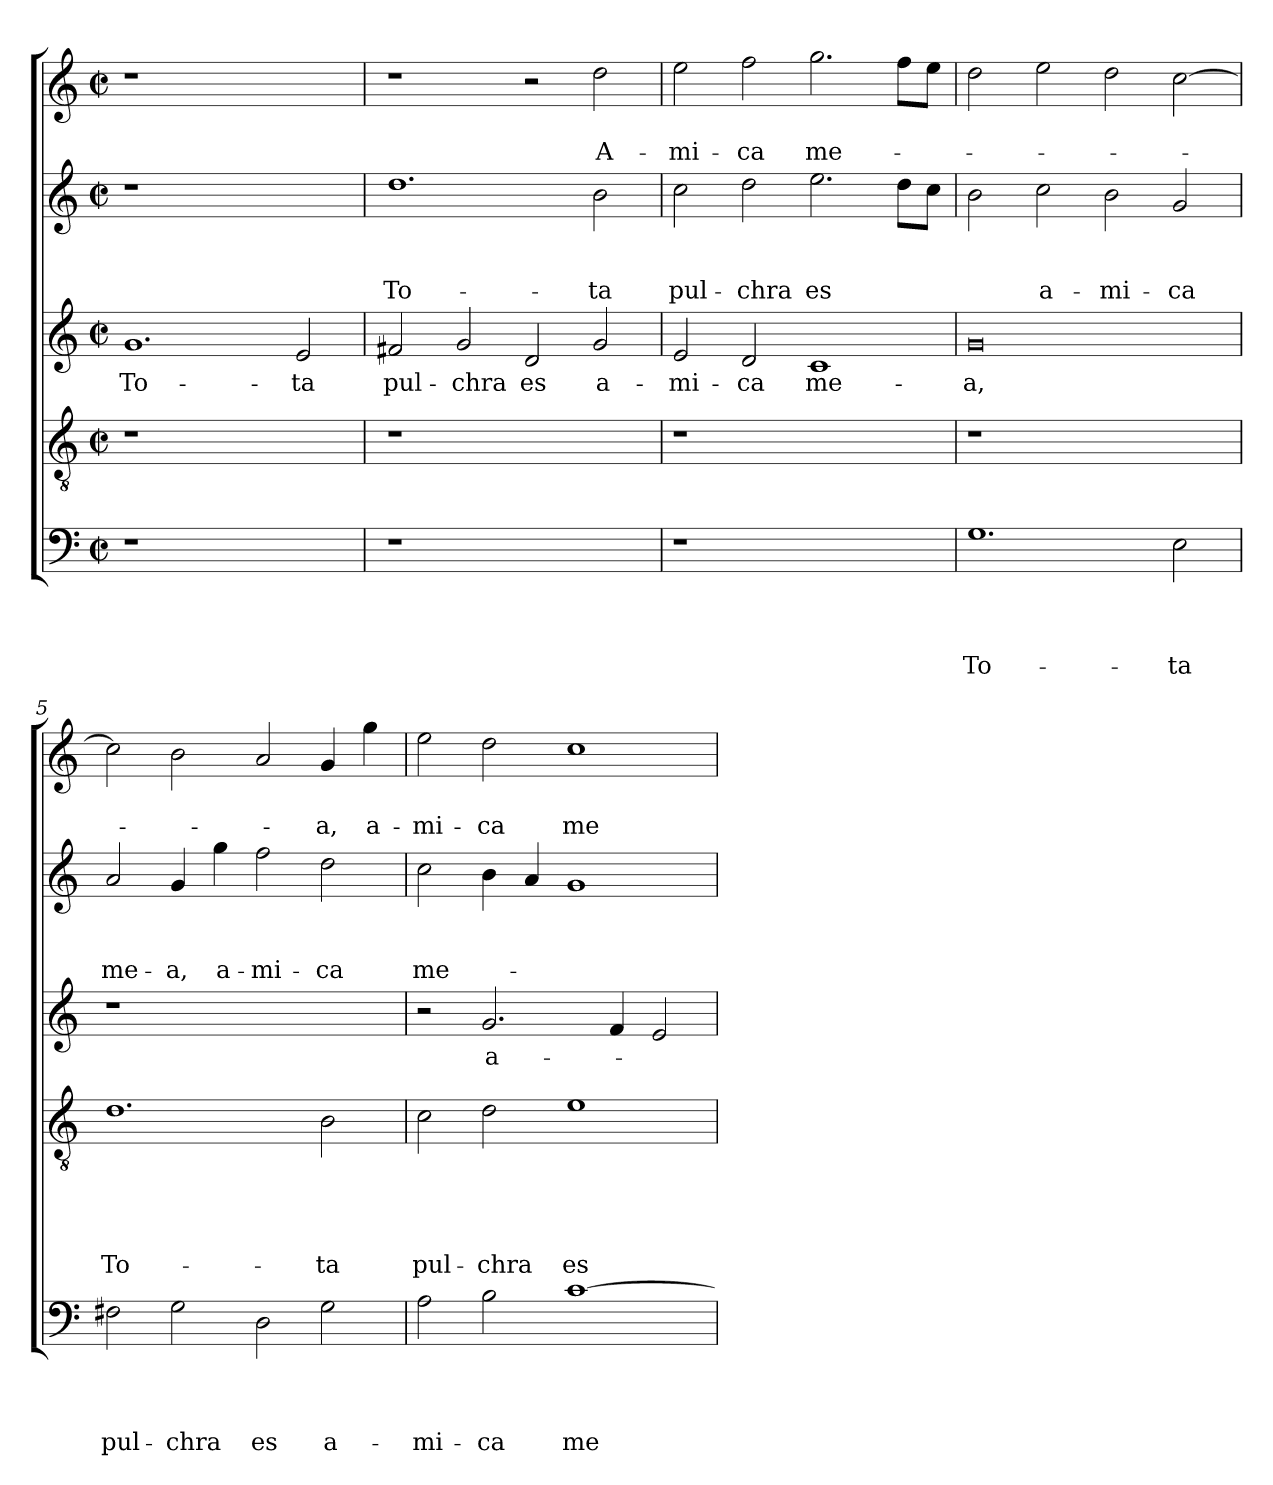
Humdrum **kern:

**kern	**text	**text	**text	**text	**kern	**text	**text	**text	**text	**text	**kern	**text	**kern	**text	**text	**text	**kern	**text	**text
*part5	*part5	*part5	*part5	*part5	*part4	*part4	*part4	*part4	*part4	*part4	*part3	*part3	*part2	*part2	*part2	*part2	*part1	*part1	*part1
*staff5	*staff5	*staff5	*staff5	*staff5	*staff4	*staff4	*staff4	*staff4	*staff4	*staff4	*staff3	*staff3	*staff2	*staff2	*staff2	*staff2	*staff1	*staff1	*staff1
*clefF4	*	*	*	*	*clefGv2	*	*	*	*	*	*clefG2	*	*clefG2	*	*	*	*clefG2	*	*
*k[]	*	*	*	*	*k[]	*	*	*	*	*	*k[]	*	*k[]	*	*	*	*k[]	*	*
*C:	*	*	*	*	*C:	*	*	*	*	*	*C:	*	*C:	*	*	*	*C:	*	*
*M2/2	*	*	*	*	*M2/2	*	*	*	*	*	*M2/2	*	*M2/2	*	*	*	*M2/2	*	*
*met(c|)	*	*	*	*	*met(c|)	*	*	*	*	*	*met(c|)	*	*met(c|)	*	*	*	*met(c|)	*	*
=1	=1	=1	=1	=1	=1	=1	=1	=1	=1	=1	=1	=1	=1	=1	=1	=1	=1	=1	=1
!	!	!	!	!	!	!	!	!	!	!	!	!LO:LY:b	!	!	!	!	!	!	!
1r	.	.	.	.	1r	.	.	.	.	.	1.g	To-	1r	.	.	.	1r	.	.
1ryy	.	.	.	.	1ryy	.	.	.	.	.	.	.	1ryy	.	.	.	1ryy	.	.
!	!	!	!	!	!	!	!	!	!	!	!	!LO:LY:b	!	!	!	!	!	!	!
.	.	.	.	.	.	.	.	.	.	.	2e/	-ta	.	.	.	.	.	.	.
=2	=2	=2	=2	=2	=2	=2	=2	=2	=2	=2	=2	=2	=2	=2	=2	=2	=2	=2	=2
!	!	!	!	!	!	!	!	!	!	!	!	!LO:LY:b	!	!	!	!LO:LY:b	!	!	!
1r	.	.	.	.	1r	.	.	.	.	.	2f#X/	pul-	1.dd	.	.	To-	1r	.	.
!	!	!	!	!	!	!	!	!	!	!	!	!LO:LY:b	!	!	!	!	!	!	!
.	.	.	.	.	.	.	.	.	.	.	2g/	-chra	.	.	.	.	.	.	.
!	!	!	!	!	!	!	!	!	!	!	!	!LO:LY:b	!	!	!	!	!	!	!
1ryy	.	.	.	.	1ryy	.	.	.	.	.	2d/	es	.	.	.	.	2r	.	.
!	!	!	!	!	!	!	!	!	!	!	!	!LO:LY:b	!	!	!	!LO:LY:b	!	!	!LO:LY:b
.	.	.	.	.	.	.	.	.	.	.	2g/	a-	2b\	.	.	-ta	2dd\	.	A-
=3	=3	=3	=3	=3	=3	=3	=3	=3	=3	=3	=3	=3	=3	=3	=3	=3	=3	=3	=3
!	!	!	!	!	!	!	!	!	!	!	!	!LO:LY:b	!	!	!	!LO:LY:b	!	!	!LO:LY:b
1r	.	.	.	.	1r	.	.	.	.	.	2e/	-mi-	2cc\	.	.	pul-	2ee\	.	-mi-
!	!	!	!	!	!	!	!	!	!	!	!	!LO:LY:b	!	!	!	!LO:LY:b	!	!	!LO:LY:b
.	.	.	.	.	.	.	.	.	.	.	2d/	-ca	2dd\	.	.	-chra	2ff\	.	-ca
!	!	!	!	!	!	!	!	!	!	!	!	!LO:LY:b	!	!	!	!LO:LY:b	!	!	!LO:LY:b
1ryy	.	.	.	.	1ryy	.	.	.	.	.	1c	me-	2.ee\	.	.	es	2.gg\	.	me-
.	.	.	.	.	.	.	.	.	.	.	.	.	8dd\L	.	.	.	8ff\L	.	.
.	.	.	.	.	.	.	.	.	.	.	.	.	8cc\J	.	.	.	8ee\J	.	.
=4	=4	=4	=4	=4	=4	=4	=4	=4	=4	=4	=4	=4	=4	=4	=4	=4	=4	=4	=4
!	!	!	!	!LO:LY:b	!	!	!	!	!	!	!	!LO:LY:b	!	!	!	!	!	!	!
1.G	.	.	.	To-	1r	.	.	.	.	.	0g	-a,	2b\	.	.	.	2dd\	.	.
!	!	!	!	!	!	!	!	!	!	!	!	!	!	!	!	!LO:LY:b	!	!	!
.	.	.	.	.	.	.	.	.	.	.	.	.	2cc\	.	.	a-	2ee\	.	.
!	!	!	!	!	!	!	!	!	!	!	!	!	!	!	!	!LO:LY:b	!	!	!
.	.	.	.	.	1ryy	.	.	.	.	.	.	.	2b\	.	.	-mi-	2dd\	.	.
!	!	!	!	!LO:LY:b	!	!	!	!	!	!	!	!	!	!	!	!LO:LY:b	!	!	!
2E\	.	.	.	-ta	.	.	.	.	.	.	.	.	2g/	.	.	-ca	[2cc\	.	.
=5	=5	=5	=5	=5	=5	=5	=5	=5	=5	=5	=5	=5	=5	=5	=5	=5	=5	=5	=5
!	!	!	!	!LO:LY:b	!	!	!	!	!	!LO:LY:b	!	!	!	!	!	!LO:LY:b	!	!	!
2F#X\	.	.	.	pul-	1.d	.	.	.	.	To-	1r	.	2a/	.	.	me-	2cc\]	.	.
!	!	!	!	!LO:LY:b	!	!	!	!	!	!	!	!	!	!	!	!LO:LY:b	!	!	!
2G\	.	.	.	-chra	.	.	.	.	.	.	.	.	4g/	.	.	-a,	2b\	.	.
!	!	!	!	!	!	!	!	!	!	!	!	!	!	!	!	!LO:LY:b	!	!	!
.	.	.	.	.	.	.	.	.	.	.	.	.	4gg\	.	.	a-	.	.	.
!	!	!	!	!LO:LY:b	!	!	!	!	!	!	!	!	!	!	!	!LO:LY:b	!	!	!
2D\	.	.	.	es	.	.	.	.	.	.	1ryy	.	2ff\	.	.	-mi-	2a/	.	.
!	!	!	!	!LO:LY:b	!	!	!	!	!	!LO:LY:b	!	!	!	!	!	!LO:LY:b	!	!	!LO:LY:b
2G\	.	.	.	a-	2B\	.	.	.	.	-ta	.	.	2dd\	.	.	-ca	4g/	.	-a,
!	!	!	!	!	!	!	!	!	!	!	!	!	!	!	!	!	!	!	!LO:LY:b
.	.	.	.	.	.	.	.	.	.	.	.	.	.	.	.	.	4gg\	.	a-
!!LO:LB:g=z
=6	=6	=6	=6	=6	=6	=6	=6	=6	=6	=6	=6	=6	=6	=6	=6	=6	=6	=6	=6
!	!	!	!	!LO:LY:b	!	!	!	!	!	!LO:LY:b	!	!	!	!	!	!LO:LY:b	!	!	!LO:LY:b
2A\	.	.	.	-mi-	2c\	.	.	.	.	pul-	2r	.	2cc\	.	.	me-	2ee\	.	-mi-
!	!	!	!	!LO:LY:b	!	!	!	!	!	!LO:LY:b	!	!LO:LY:b	!	!	!	!	!	!	!LO:LY:b
2B\	.	.	.	-ca	2d\	.	.	.	.	-chra	2.g/	a-	4b\	.	.	.	2dd\	.	-ca
.	.	.	.	.	.	.	.	.	.	.	.	.	4a/	.	.	.	.	.	.
!	!	!	!	!LO:LY:b	!	!	!	!	!	!LO:LY:b	!	!	!	!	!	!	!	!	!LO:LY:b
[1c	.	.	.	me-	1e	.	.	.	.	es	.	.	1g	.	.	.	1cc	.	me-
.	.	.	.	.	.	.	.	.	.	.	4f/	.	.	.	.	.	.	.	.
.	.	.	.	.	.	.	.	.	.	.	2e/	.	.	.	.	.	.	.	.
=	=	=	=	=	=	=	=	=	=	=	=	=	=	=	=	=	=	=	=
*-	*-	*-	*-	*-	*-	*-	*-	*-	*-	*-	*-	*-	*-	*-	*-	*-	*-	*-	*-
